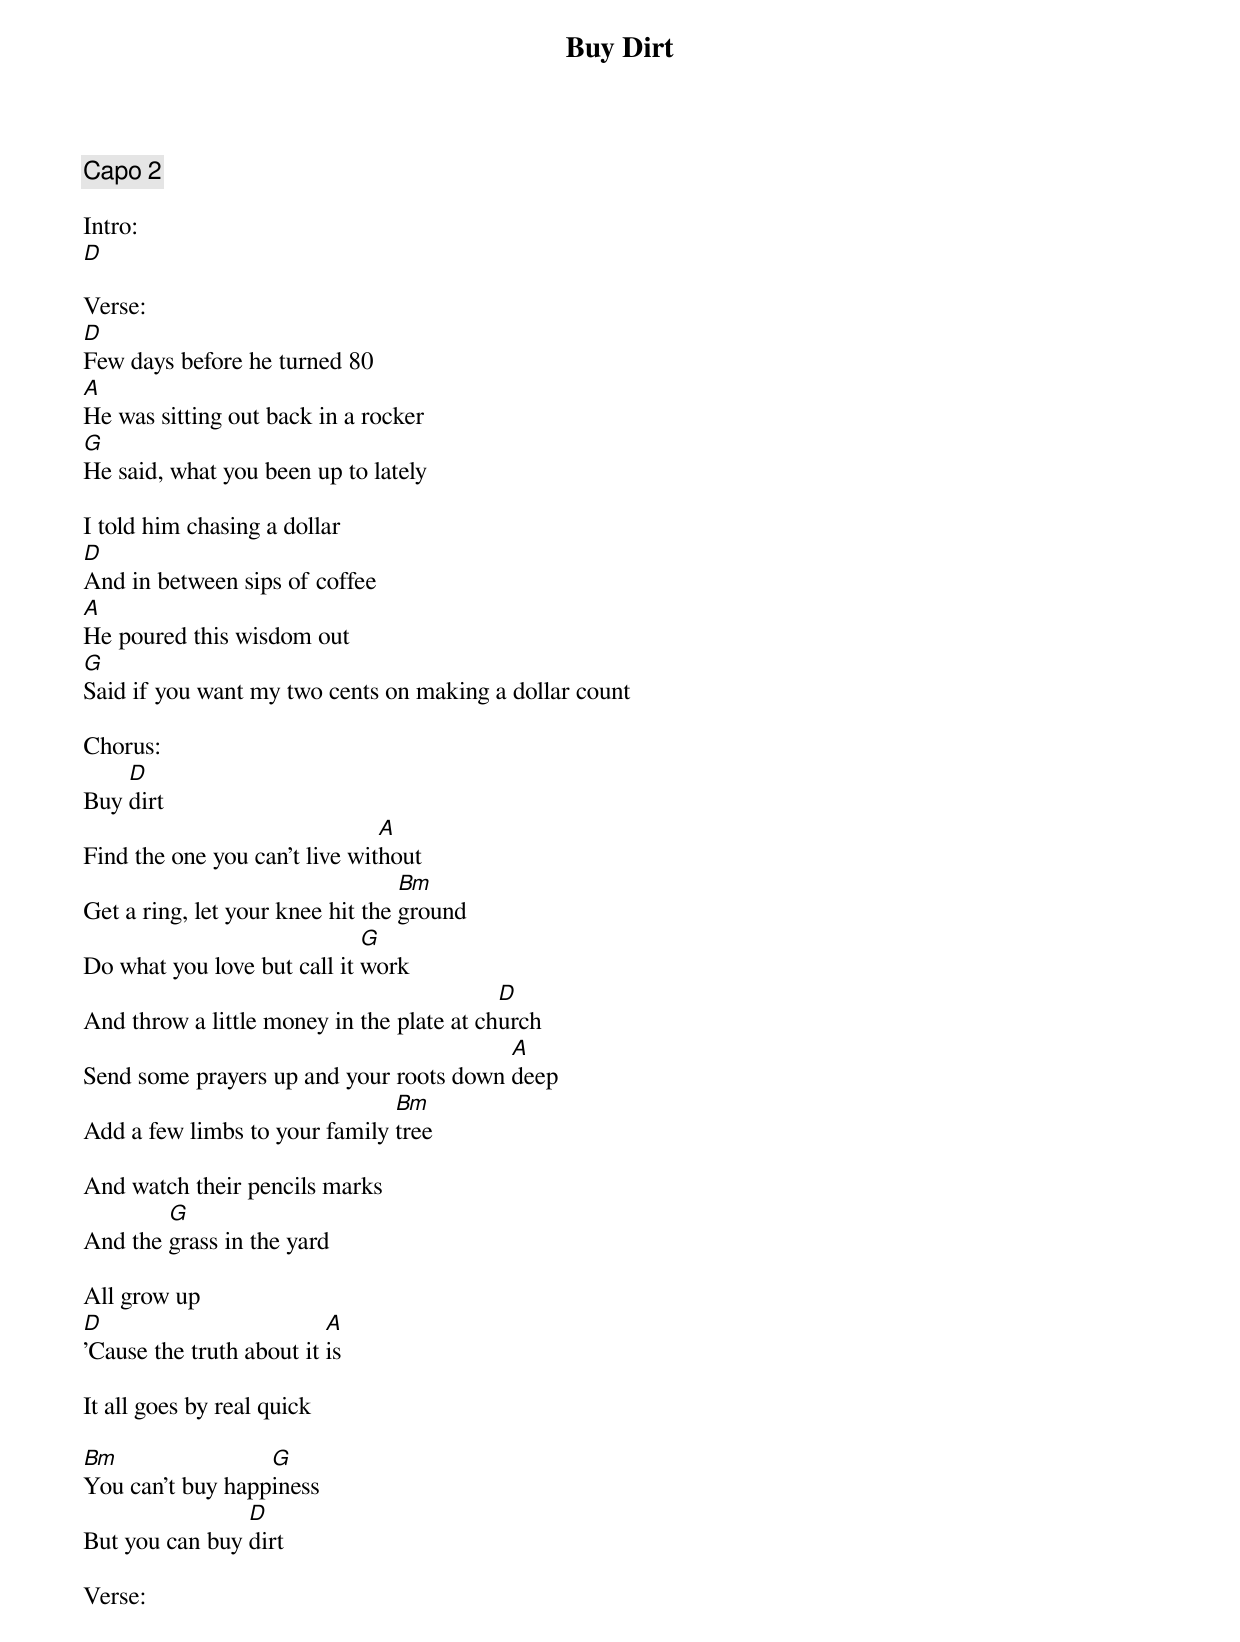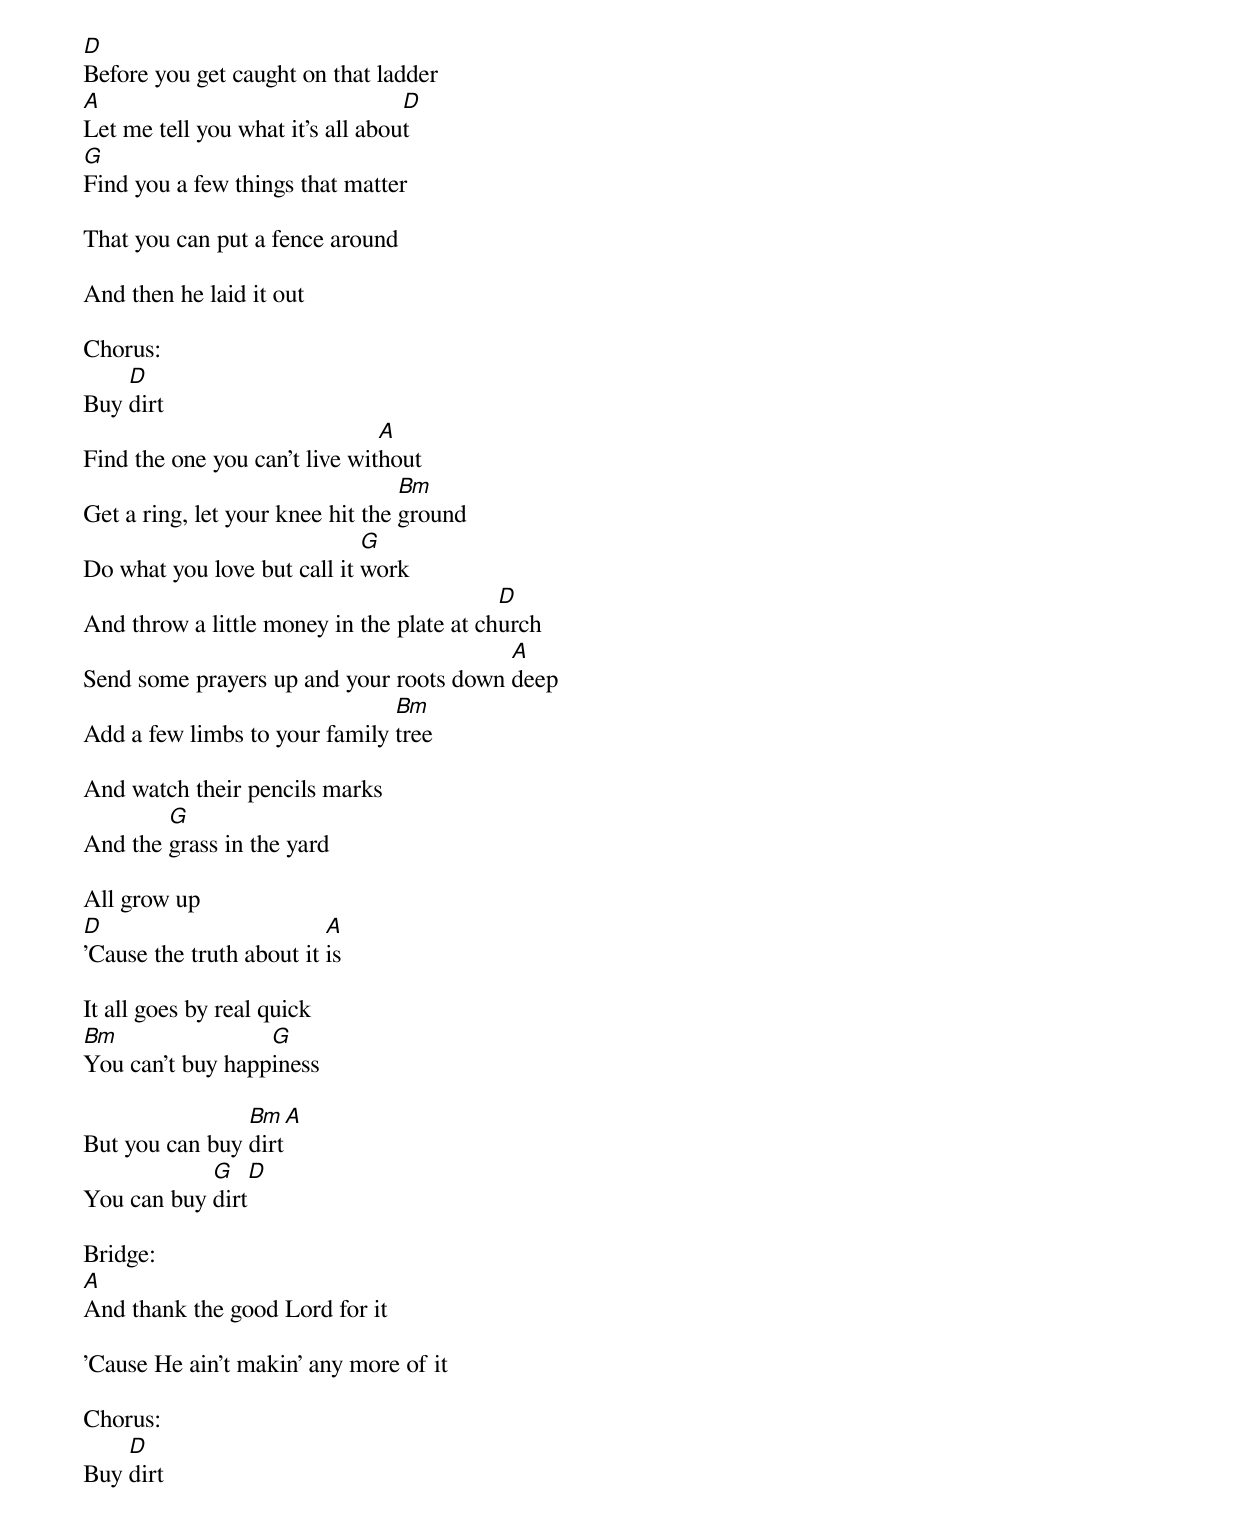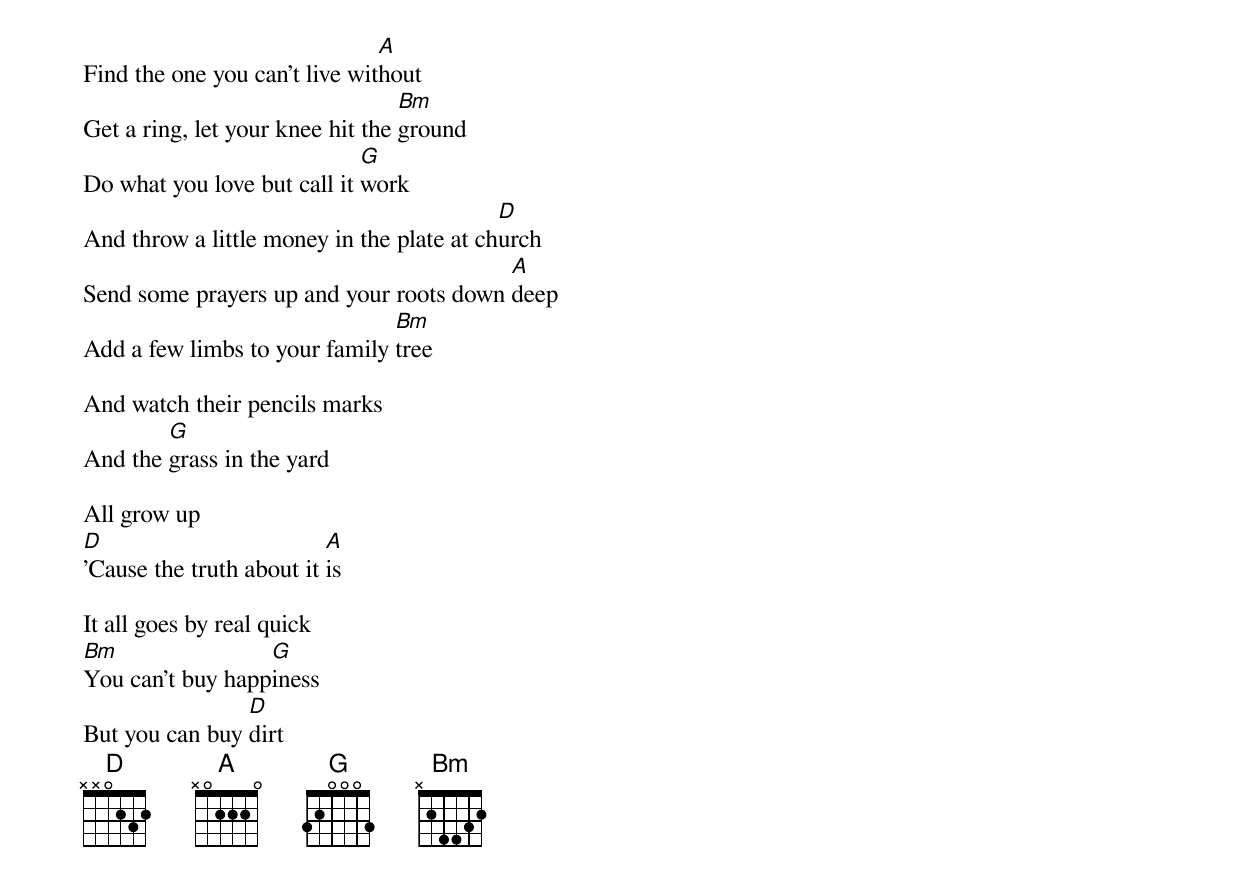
{title:Buy Dirt}
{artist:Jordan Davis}
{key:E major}
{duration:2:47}
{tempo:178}
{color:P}

{comment: Capo 2}

Intro:
[D]

Verse:
[D]Few days before he turned 80
[A]He was sitting out back in a rocker
[G]He said, what you been up to lately

I told him chasing a dollar
[D]And in between sips of coffee
[A]He poured this wisdom out
[G]Said if you want my two cents on making a dollar count

Chorus:
Buy [D]dirt
Find the one you can't live wit[A]hout
Get a ring, let your knee hit the [Bm]ground
Do what you love but call it [G]work
And throw a little money in the plate at ch[D]urch
Send some prayers up and your roots down [A]deep
Add a few limbs to your family [Bm]tree

And watch their pencils marks
And the [G]grass in the yard

All grow up
[D]'Cause the truth about it [A]is

It all goes by real quick

[Bm]You can't buy happ[G]iness
But you can buy [D]dirt

Verse:
[D]Before you get caught on that ladder
[A]Let me tell you what it's all abou[D]t
[G]Find you a few things that matter

That you can put a fence around

And then he laid it out

Chorus:
Buy [D]dirt
Find the one you can't live wit[A]hout
Get a ring, let your knee hit the [Bm]ground
Do what you love but call it [G]work
And throw a little money in the plate at ch[D]urch
Send some prayers up and your roots down [A]deep
Add a few limbs to your family [Bm]tree

And watch their pencils marks
And the [G]grass in the yard

All grow up
[D]'Cause the truth about it [A]is

It all goes by real quick
[Bm]You can't buy happ[G]iness

But you can buy [Bm]dirt[A]
You can buy [G]dirt[D]

Bridge:
[A]And thank the good Lord for it

'Cause He ain't makin' any more of it

Chorus:
Buy [D]dirt
Find the one you can't live wit[A]hout
Get a ring, let your knee hit the [Bm]ground
Do what you love but call it [G]work
And throw a little money in the plate at ch[D]urch
Send some prayers up and your roots down [A]deep
Add a few limbs to your family [Bm]tree

And watch their pencils marks
And the [G]grass in the yard

All grow up
[D]'Cause the truth about it [A]is

It all goes by real quick
[Bm]You can't buy happ[G]iness
But you can buy [D]dirt
